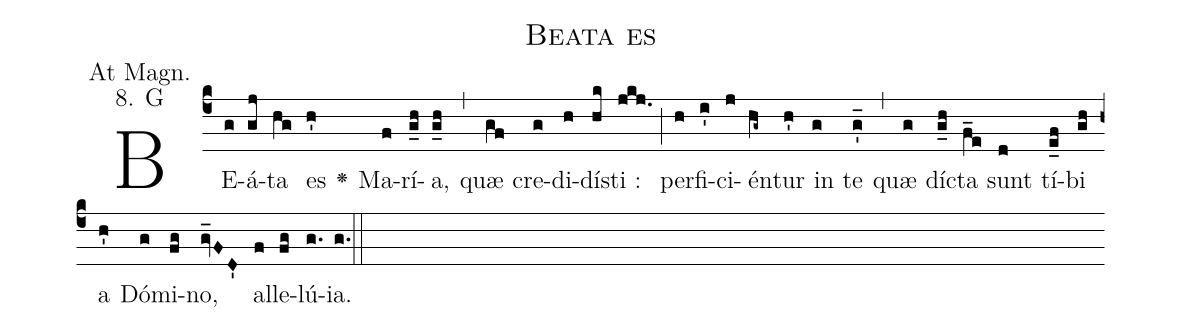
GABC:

name: Beata es;
office-part: Magnificat Antiphon;
mode: 8G;
annotation: At Magn.;
annotation: 8. G;
def-m1:}{\greseteolcustos{manual}{;
def-m2:\ifx\breakbeforeEuouae\undefined\else;
def-m3:\fi}	\ifx\noeuouae\undefined\def\noeuouae{F}\fi	\if\noeuouae F{;
def-m4:}\fi;
%%
% The syntax in this part is called gabc. Please refer to http://home.gna.org/gregorio/gabc/#basis

(c4)BE(g)á(gj)ta(hg) es(h') <v>\greheightstar</v>()
Ma(f)rí(g_h)a,(g_h) (,)
quæ(gf) cre(g)di(h)dí(hk)sti :(jkj.) (;)
per(h)fi(i')ci(j)én(hg~)tur(h') in(g) te(g'_) (,)
quæ(g) dí(g_h)cta(f_e) sunt(d) tí(e_f)bi(gh) a(h') Dó(g)mi(fg)no,(gv_FD') al(f)le(fg)lú(g.[em1])ia.(g.) (::[em2]z[em3])

E(j) u(j) o(i) u(j) a(h) e.(g.) (::[em4])
